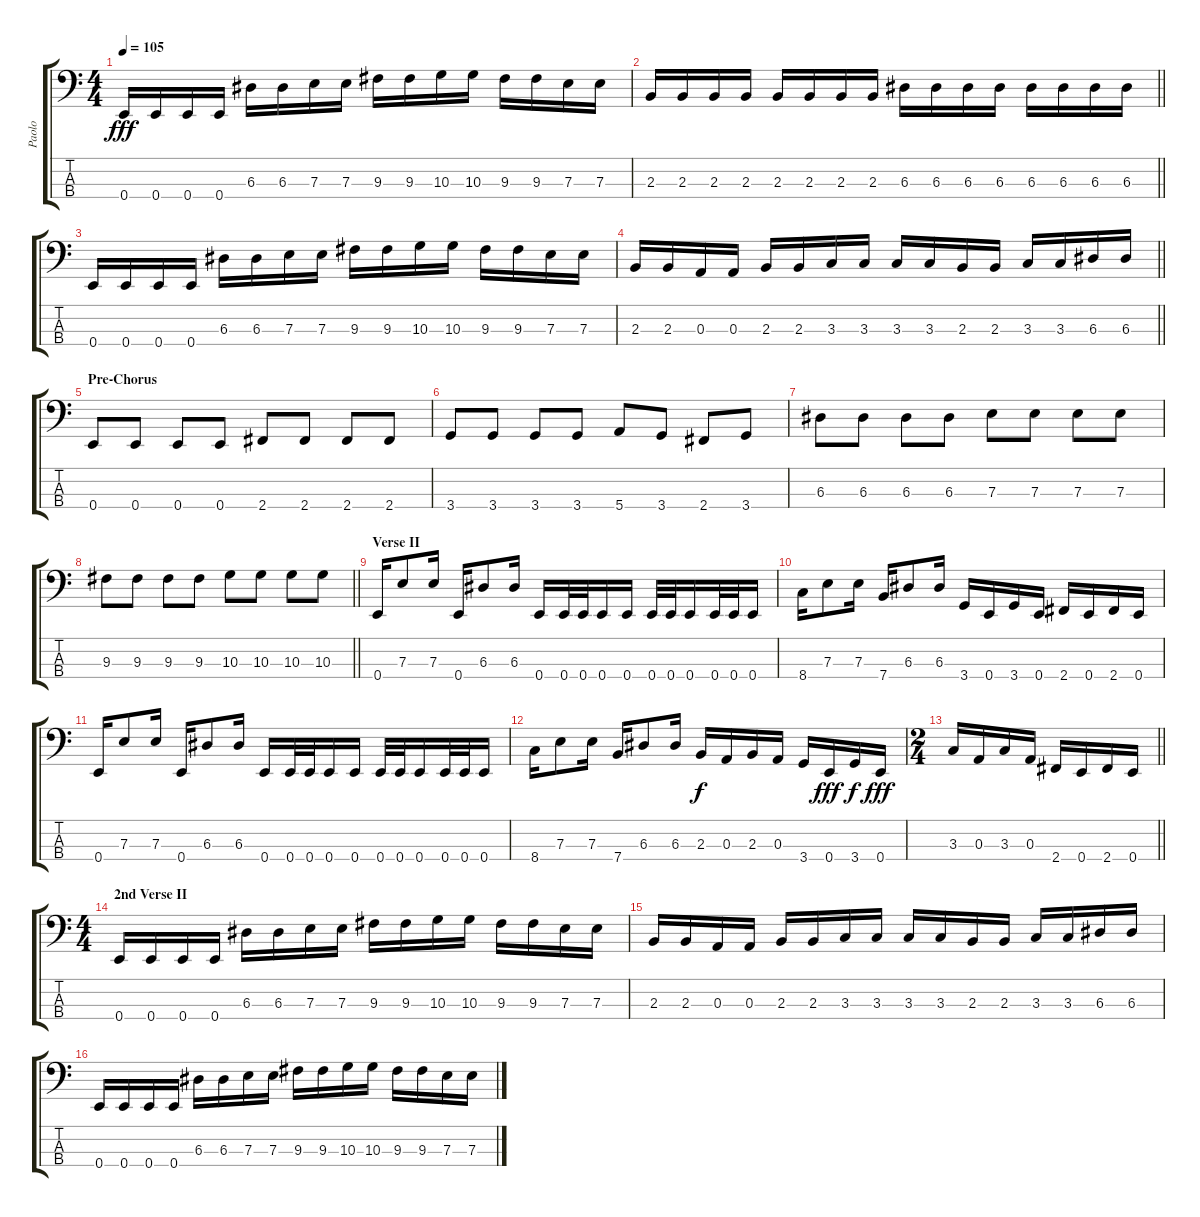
\track ("Paolo" "Paolo") {instrument electricbassfinger}
\staff {score tabs}
\tuning (G2 D2 A1 E1) {hide}
\ts (4 4)
\tempo 105
\clef f4
\ks c
0.4.16{dy fff} 0.4.16 0.4.16 0.4.16 6.3.16 6.3.16 7.3.16 7.3.16 9.3.16 9.3.16 10.3.16 10.3.16 9.3.16 9.3.16 7.3.16 7.3.16 |
\barLineRight lightlight
2.3.16 2.3.16 2.3.16 2.3.16 2.3.16 2.3.16 2.3.16 2.3.16 6.3.16 6.3.16 6.3.16 6.3.16 6.3.16 6.3.16 6.3.16 6.3.16 |
0.4.16 0.4.16 0.4.16 0.4.16 6.3.16 6.3.16 7.3.16 7.3.16 9.3.16 9.3.16 10.3.16 10.3.16 9.3.16 9.3.16 7.3.16 7.3.16 |
\barLineRight lightlight
2.3.16 2.3.16 0.3.16 0.3.16 2.3.16 2.3.16 3.3.16 3.3.16 3.3.16 3.3.16 2.3.16 2.3.16 3.3.16 3.3.16 6.3.16 6.3.16 |
\section ("" "Pre-Chorus")
0.4.8 0.4.8 0.4.8 0.4.8 2.4.8 2.4.8 2.4.8 2.4.8 |
3.4.8 3.4.8 3.4.8 3.4.8 5.4.8 3.4.8 2.4.8 3.4.8 |
6.3.8 6.3.8 6.3.8 6.3.8 7.3.8 7.3.8 7.3.8 7.3.8 |
\barLineRight lightlight
9.3.8 9.3.8 9.3.8 9.3.8 10.3.8 10.3.8 10.3.8 10.3.8 |
\section ("" "Verse II")
0.4.16 7.3.8 7.3.16 0.4.16 6.3.8 6.3.16 0.4.16 0.4.32 0.4.32 0.4.16 0.4.16 0.4.32 0.4.32 0.4.16 0.4.32 0.4.32 0.4.16 |
8.4.16 7.3.8 7.3.16 7.4.16 6.3.8 6.3.16 3.4.16 0.4.16 3.4.16 0.4.16 2.4.16 0.4.16 2.4.16 0.4.16 |
0.4.16 7.3.8 7.3.16 0.4.16 6.3.8 6.3.16 0.4.16 0.4.32 0.4.32 0.4.16 0.4.16 0.4.32 0.4.32 0.4.16 0.4.32 0.4.32 0.4.16 |
8.4.16 7.3.8 7.3.16 7.4.16 6.3.8 6.3.16 2.3.16{dy f} 0.3.16 2.3.16 0.3.16 3.4.16 0.4.16{dy fff} 3.4.16{dy f} 0.4.16{dy fff} |
\ts (2 4)
\barLineRight lightlight
3.3.16 0.3.16 3.3.16 0.3.16 2.4.16 0.4.16 2.4.16 0.4.16 |
\ts (4 4)
\section ("" "2nd Verse II")
0.4.16 0.4.16 0.4.16 0.4.16 6.3.16 6.3.16 7.3.16 7.3.16 9.3.16 9.3.16 10.3.16 10.3.16 9.3.16 9.3.16 7.3.16 7.3.16 |
2.3.16 2.3.16 0.3.16 0.3.16 2.3.16 2.3.16 3.3.16 3.3.16 3.3.16 3.3.16 2.3.16 2.3.16 3.3.16 3.3.16 6.3.16 6.3.16 |
0.4.16 0.4.16 0.4.16 0.4.16 6.3.16 6.3.16 7.3.16 7.3.16 9.3.16 9.3.16 10.3.16 10.3.16 9.3.16 9.3.16 7.3.16 7.3.16
